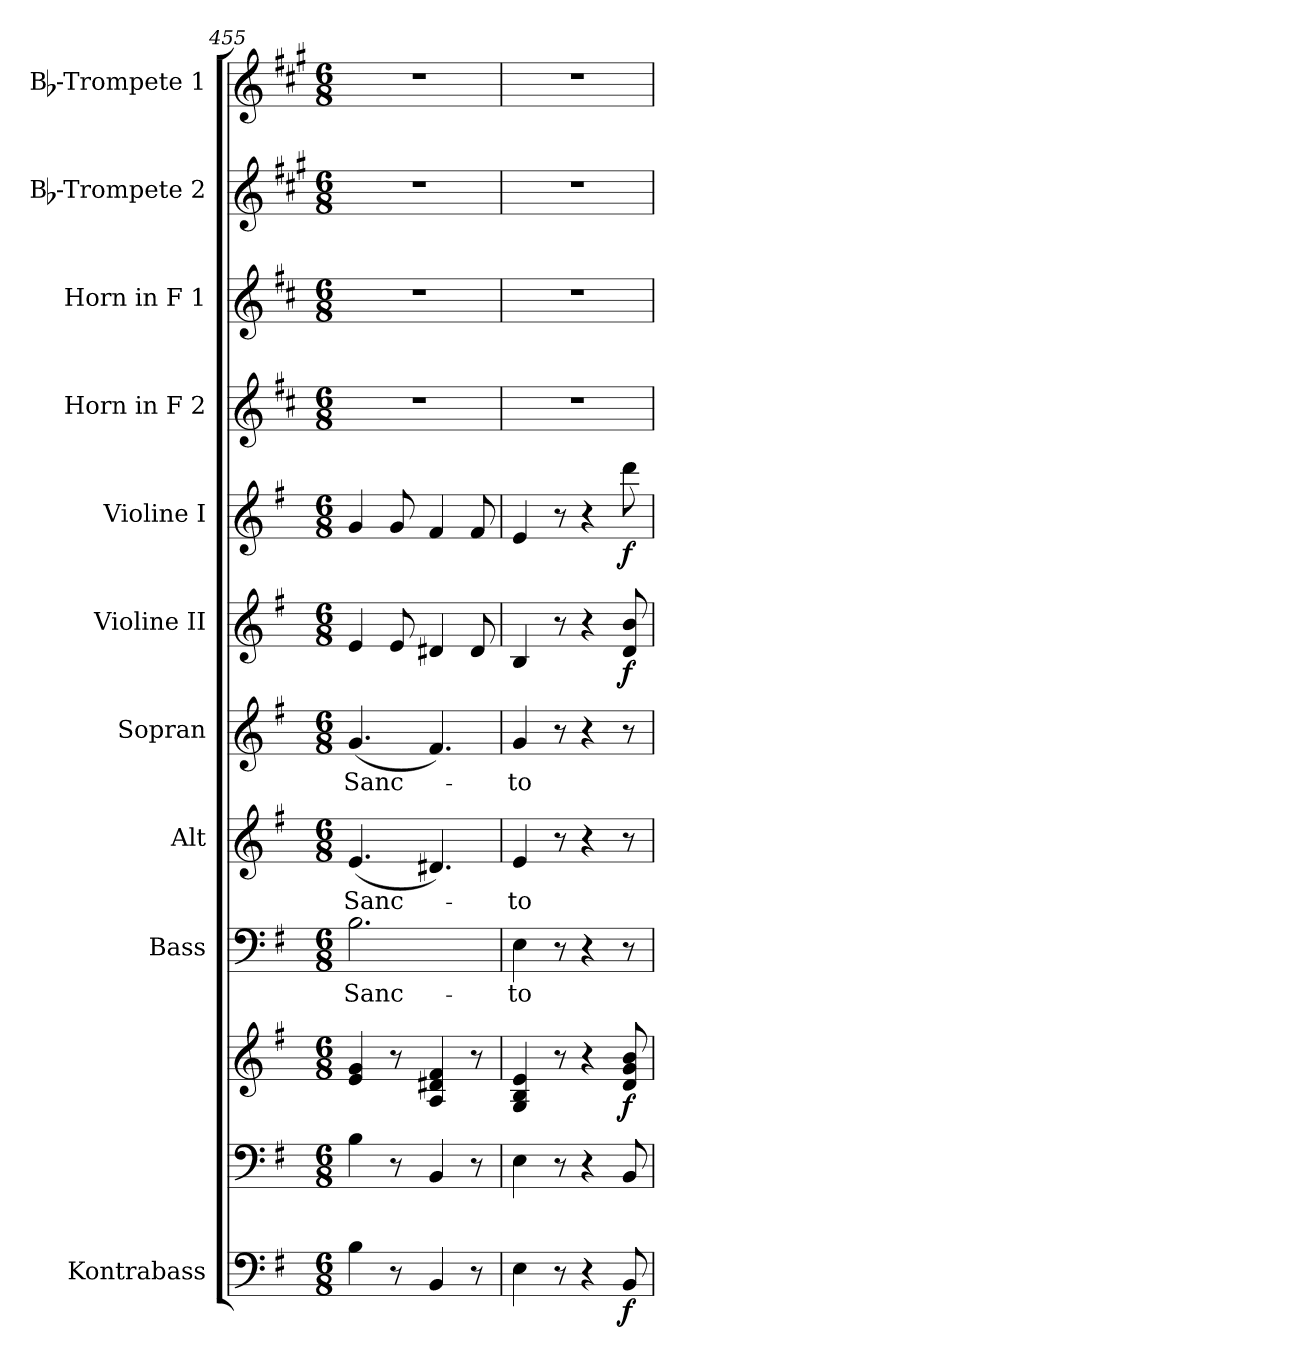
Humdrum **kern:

**kern	**dynam	**kern	**kern	**dynam	**kern	**text	**kern	**text	**kern	**text	**kern	**dynam	**kern	**dynam	**kern	**kern	**kern	**kern
*part11	*part11	*part10	*part10	*part10	*part9	*part9	*part8	*part8	*part7	*part7	*part6	*part6	*part5	*part5	*part4	*part3	*part2	*part1
*staff12	*staff12	*staff11	*staff10	*staff10/11	*staff9	*staff9	*staff8	*staff8	*staff7	*staff7	*staff6	*staff6	*staff5	*staff5	*staff4	*staff3	*staff2	*staff1
*I"Kontrabass	*	*	*	*	*I"Bass	*	*I"Alt	*	*I"Sopran	*	*I"Violine II	*	*I"Violine I	*	*I"Horn in F 2	*I"Horn in F 1	*I"Bb-Trompete 2	*I"Bb-Trompete 1
*I'Kb.	*	*	*	*	*I'B.	*	*I'A.	*	*I'S.	*	*I'Vl. II	*	*I'Vl. I	*	*	*	*I'Bb Trp. 2	*I'Bb Trp. 1
!!LO:PB:g=z
*clefF4	*	*clefF4	*clefG2	*	*clefF4	*	*clefG2	*	*clefG2	*	*clefG2	*	*clefG2	*	*clefG2	*clefG2	*clefG2	*clefG2
*ITrd7c12	*	*	*	*	*	*	*	*	*	*	*	*	*	*	*ITrd4c7	*ITrd4c7	*ITrd1c2	*ITrd1c2
*k[f#]	*	*k[f#]	*k[f#]	*	*k[f#]	*	*k[f#]	*	*k[f#]	*	*k[f#]	*	*k[f#]	*	*k[f#]	*k[f#]	*k[f#]	*k[f#]
*G:	*	*G:	*G:	*	*G:	*	*G:	*	*G:	*	*G:	*	*G:	*	*G:	*G:	*G:	*G:
*M6/8	*	*M6/8	*M6/8	*	*M6/8	*	*M6/8	*	*M6/8	*	*M6/8	*	*M6/8	*	*M6/8	*M6/8	*M6/8	*M6/8
=455	=455	=455	=455	=455	=455	=455	=455	=455	=455	=455	=455	=455	=455	=455	=455	=455	=455	=455
!	!	!	!	!	!	!LO:LY:b	!	!LO:LY:b	!	!LO:LY:b	!	!	!	!	!	!	!	!
4BB\	.	4B\	4e/ 4g/	.	2.B\	Sanc-	(<4.e/	Sanc-	(<4.g/	Sanc-	4e/	.	4g/	.	2.r	2.r	2.r	2.r
8r	.	8r	8r	.	.	.	.	.	.	.	8e/	.	8g/	.	.	.	.	.
4BBB/	.	4BB/	4A/ 4d#X/ 4f#/	.	.	.	4.d#X/)	.	4.f#/)	.	4d#X/	.	4f#/	.	.	.	.	.
8r	.	8r	8r	.	.	.	.	.	.	.	8d#/	.	8f#/	.	.	.	.	.
=456	=456	=456	=456	=456	=456	=456	=456	=456	=456	=456	=456	=456	=456	=456	=456	=456	=456	=456
!	!	!	!	!	!	!LO:LY:b	!	!LO:LY:b	!	!LO:LY:b	!	!	!	!	!	!	!	!
4EE\	.	4E\	4G/ 4B/ 4e/	.	4E\	-to	4e/	-to	4g/	-to	4B/	.	4e/	.	2.r	2.r	2.r	2.r
8r	.	8r	8r	.	8r	.	8r	.	8r	.	8r	.	8r	.	.	.	.	.
4r	.	4r	4r	.	4r	.	4r	.	4r	.	4r	.	4r	.	.	.	.	.
!	!LO:DY:b	!	!	!LO:DY:b	!	!	!	!	!	!	!	!LO:DY:b	!	!LO:DY:b	!	!	!	!
8BBB/	f	8BB/	8d/ 8g/ 8b/	f	8r	.	8r	.	8r	.	8d/ 8b/	f	8ddd\	f	.	.	.	.
=	=	=	=	=	=	=	=	=	=	=	=	=	=	=	=	=	=	=
*-	*-	*-	*-	*-	*-	*-	*-	*-	*-	*-	*-	*-	*-	*-	*-	*-	*-	*-
